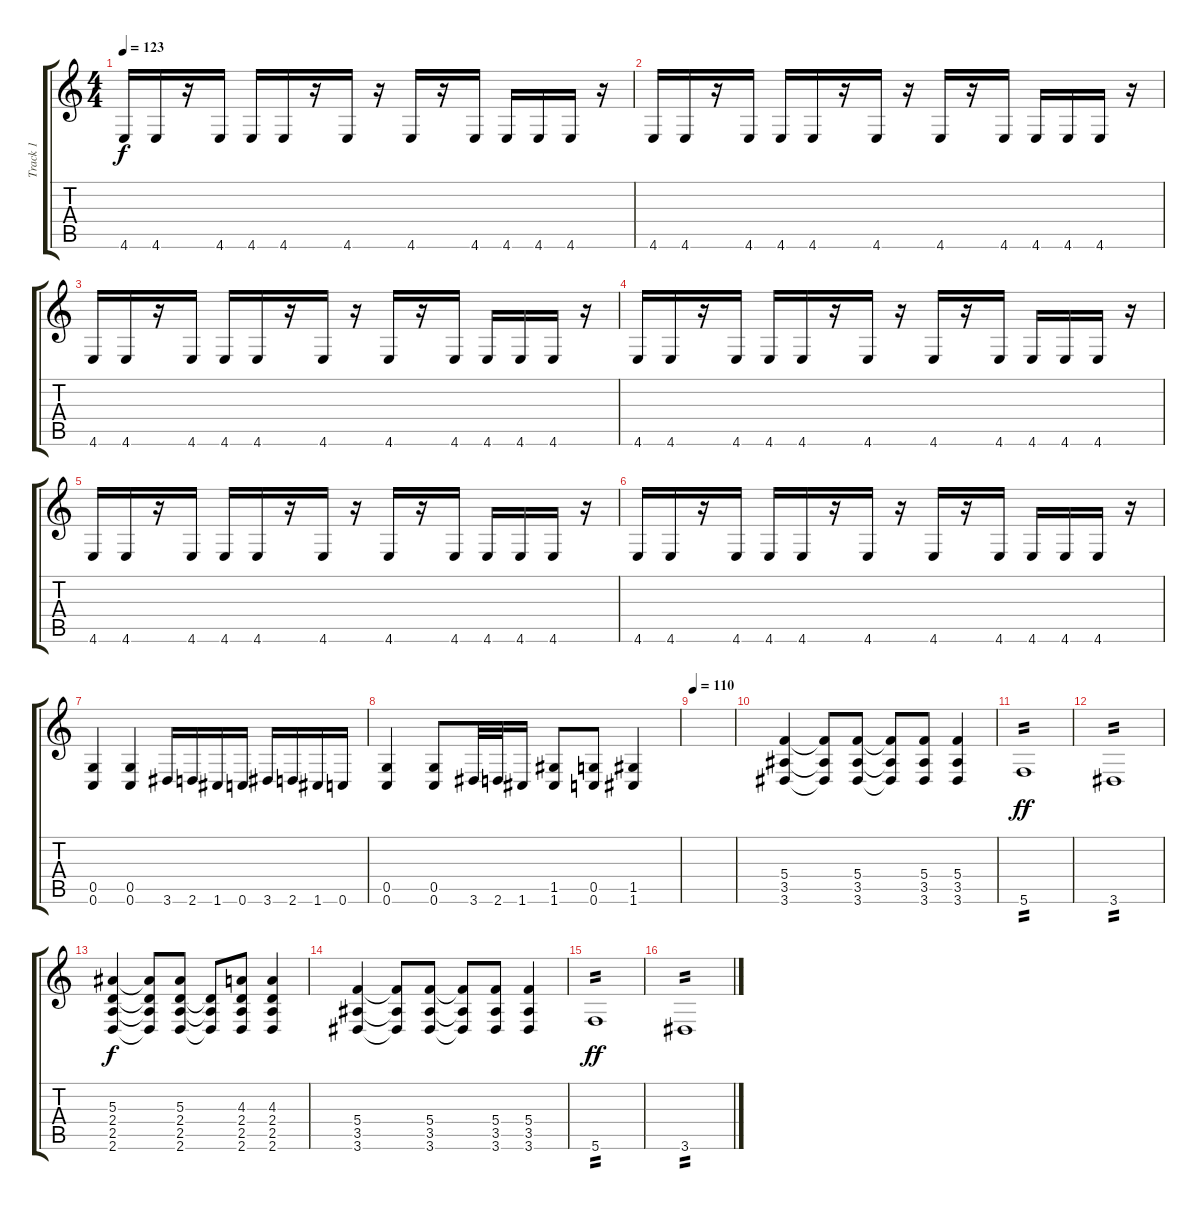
\track ("Track 1" "Track 1") {solo instrument distortionguitar}
\staff {score tabs}
\tuning (D4 A3 F3 C3 G2 C2) {hide}
\ts (4 4)
\tempo 123
\clef g2
\ks c
4.6.16{dy f} 4.6.16 r.16 4.6.16 4.6.16 4.6.16 r.16 4.6.16 r.16 4.6.16 r.16 4.6.16 4.6.16 4.6.16 4.6.16 r.16 |
4.6.16 4.6.16 r.16 4.6.16 4.6.16 4.6.16 r.16 4.6.16 r.16 4.6.16 r.16 4.6.16 4.6.16 4.6.16 4.6.16 r.16 |
4.6.16 4.6.16 r.16 4.6.16 4.6.16 4.6.16 r.16 4.6.16 r.16 4.6.16 r.16 4.6.16 4.6.16 4.6.16 4.6.16 r.16 |
4.6.16 4.6.16 r.16 4.6.16 4.6.16 4.6.16 r.16 4.6.16 r.16 4.6.16 r.16 4.6.16 4.6.16 4.6.16 4.6.16 r.16 |
4.6.16 4.6.16 r.16 4.6.16 4.6.16 4.6.16 r.16 4.6.16 r.16 4.6.16 r.16 4.6.16 4.6.16 4.6.16 4.6.16 r.16 |
4.6.16 4.6.16 r.16 4.6.16 4.6.16 4.6.16 r.16 4.6.16 r.16 4.6.16 r.16 4.6.16 4.6.16 4.6.16 4.6.16 r.16 |
(0.5 0.6).4 (0.5 0.6).4 3.6.16 2.6.16 1.6.16 0.6.16 3.6.16 2.6.16 1.6.16 0.6.16 |
(0.5 0.6).4 (0.5 0.6).8 3.6.32 2.6.32 1.6.16 (1.5 1.6).8 (0.5 0.6).8 (1.5 1.6).4 |
\tempo 110
|
(5.4 3.5 3.6).4 (5.4{t} 3.5{t} 3.6{t}).8 (5.4 3.5 3.6).8 (5.4{t} 3.5{t} 3.6{t}).8 (5.4 3.5 3.6).8 (5.4 3.5 3.6).4 |
5.6.1{tp 2 dy ff} |
3.6.1{tp 2} |
(5.3 2.4 2.5 2.6).4{dy f} (5.3{t} 2.4{t} 2.5{t} 2.6{t}).8 (5.3 2.4 2.5 2.6).8 (2.4{t} 2.5{t} 2.6{t}).8 (4.3 2.4 2.5 2.6).8 (4.3 2.4 2.5 2.6).4 |
(5.4 3.5 3.6).4 (5.4{t} 3.5{t} 3.6{t}).8 (5.4 3.5 3.6).8 (5.4{t} 3.5{t} 3.6{t}).8 (5.4 3.5 3.6).8 (5.4 3.5 3.6).4 |
5.6.1{tp 2 dy ff} |
3.6.1{tp 2}
